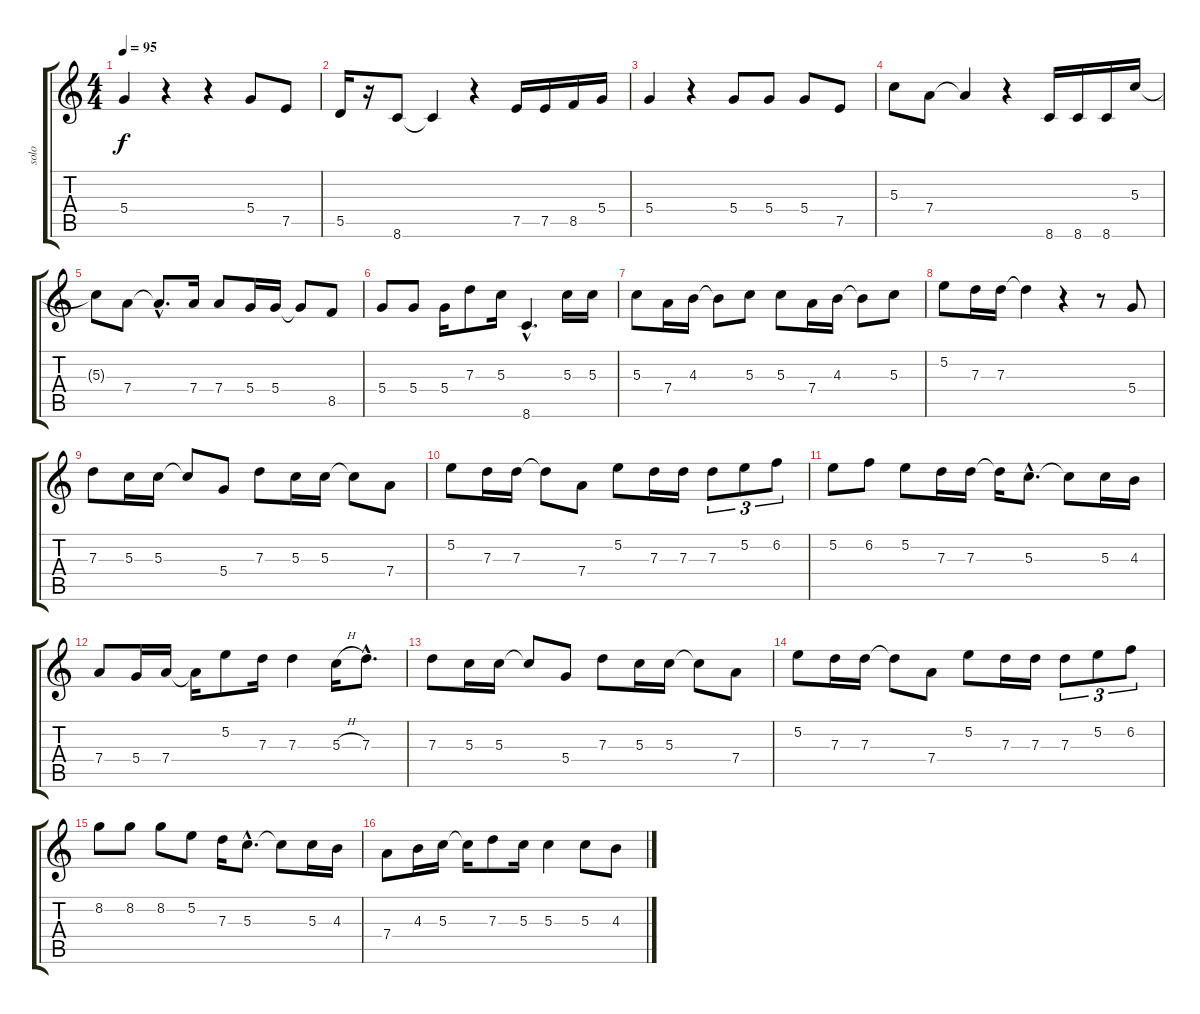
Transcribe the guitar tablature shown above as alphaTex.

\track ("solo" "solo") {instrument electricguitarjazz}
\staff {score tabs}
\tuning (E4 B3 G3 D3 A2 E2) {hide}
\ts (4 4)
\tempo 95
\clef g2
\ks c
5.4.4{dy f} r.4 r.4 5.4.8 7.5.8 |
5.5.16 r.16 8.6.8 8.6{t}.4 r.4 7.5.16 7.5.16 8.5.16 5.4.16 |
5.4.4 r.4 5.4.8 5.4.8 5.4.8 7.5.8 |
5.3.8 7.4.8 7.4{t}.4 r.4 8.6.16 8.6.16 8.6.16 5.3.16 |
5.3{t}.8 7.4.8 7.4{hac t}.8{d} 7.4.16 7.4.8 5.4.16 5.4.16 5.4{t}.8 8.5.8 |
5.4.8 5.4.8 5.4.16 7.3.8 5.3.16 8.6{hac}.4{d} 5.3.16 5.3.16 |
5.3.8 7.4.16 4.3.16 4.3{t}.8 5.3.8 5.3.8 7.4.16 4.3.16 4.3{t}.8 5.3.8 |
5.2.8 7.3.16 7.3.16 7.3{t}.4 r.4 r.8 5.4.8 |
7.3.8 5.3.16 5.3.16 5.3{t}.8 5.4.8 7.3.8 5.3.16 5.3.16 5.3{t}.8 7.4.8 |
5.2.8 7.3.16 7.3.16 7.3{t}.8 7.4.8 5.2.8 7.3.16 7.3.16 7.3.8{tu (3 2)} 5.2.8{tu (3 2)} 6.2.8{tu (3 2)} |
5.2.8 6.2.8 5.2.8 7.3.16 7.3.16 7.3{t}.16 5.3{hac}.8{d} 5.3{t}.8 5.3.16 4.3.16 |
7.4.8 5.4.16 7.4.16 7.4{t}.16 5.2.8 7.3.16 7.3.4 5.3{h}.16 7.3{hac}.8{d} |
7.3.8 5.3.16 5.3.16 5.3{t}.8 5.4.8 7.3.8 5.3.16 5.3.16 5.3{t}.8 7.4.8 |
5.2.8 7.3.16 7.3.16 7.3{t}.8 7.4.8 5.2.8 7.3.16 7.3.16 7.3.8{tu (3 2)} 5.2.8{tu (3 2)} 6.2.8{tu (3 2)} |
8.2.8 8.2.8 8.2.8 5.2.8 7.3.16 5.3{hac}.8{d} 5.3{t}.8 5.3.16 4.3.16 |
7.4.8 4.3.16 5.3.16 5.3{t}.16 7.3.8 5.3.16 5.3.4 5.3.8 4.3.8
